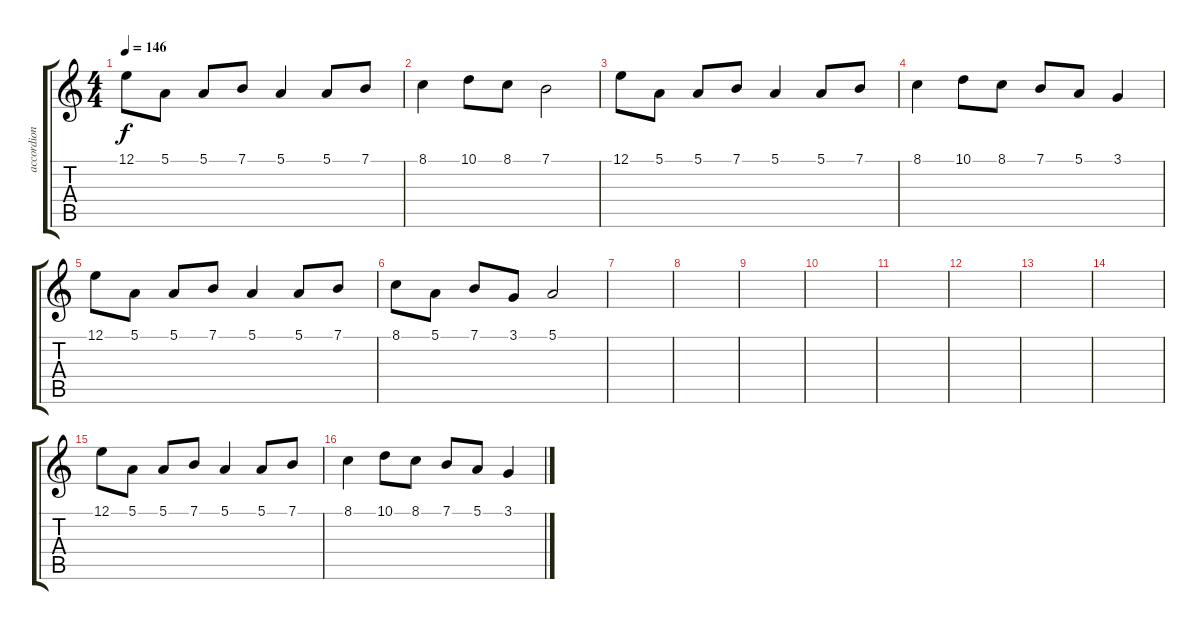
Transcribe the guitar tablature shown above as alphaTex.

\track ("accordion" "accordion") {instrument accordion}
\staff {score tabs}
\tuning (E4 B3 G3 D3 A2 E2) {hide}
\ts (4 4)
\tempo 146
\clef g2
\ks c
12.1.8{dy f} 5.1.8 5.1.8 7.1.8 5.1.4 5.1.8 7.1.8 |
8.1.4 10.1.8 8.1.8 7.1.2 |
12.1.8 5.1.8 5.1.8 7.1.8 5.1.4 5.1.8 7.1.8 |
8.1.4 10.1.8 8.1.8 7.1.8 5.1.8 3.1.4 |
12.1.8 5.1.8 5.1.8 7.1.8 5.1.4 5.1.8 7.1.8 |
8.1.8 5.1.8 7.1.8 3.1.8 5.1.2 |
|
|
|
|
|
|
|
|
12.1.8 5.1.8 5.1.8 7.1.8 5.1.4 5.1.8 7.1.8 |
8.1.4 10.1.8 8.1.8 7.1.8 5.1.8 3.1.4
